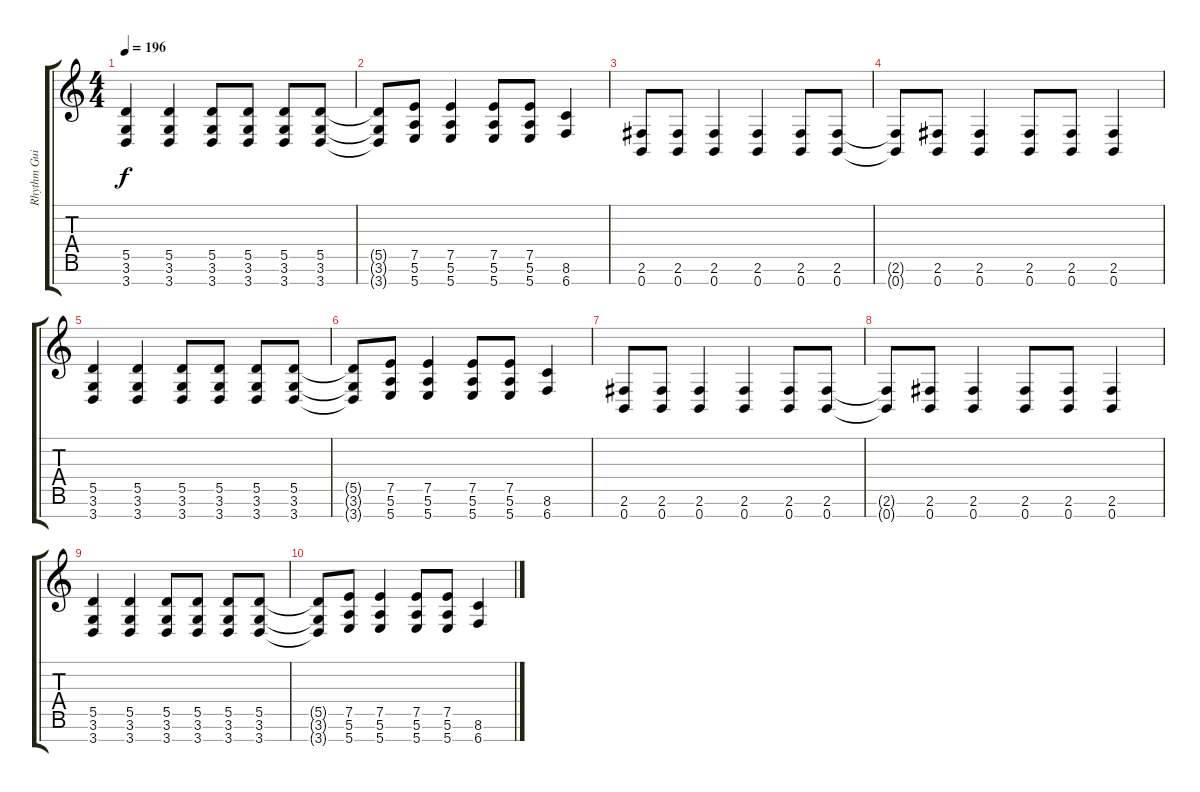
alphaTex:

\track ("Rhythm Guitar R" "Rhythm Gui") {instrument distortionguitar}
\staff {score tabs}
\tuning (E4 B3 G3 D3 A2 E2 B1) {hide}
\ts (4 4)
\tempo 196
\clef g2
\ks c
(5.5 3.6 3.7).4{dy f} (5.5 3.6 3.7).4 (5.5 3.6 3.7).8 (5.5 3.6 3.7).8 (5.5 3.6 3.7).8 (5.5 3.6 3.7).8 |
(5.5{t} 3.6{t} 3.7{t}).8 (7.5 5.6 5.7).8 (7.5 5.6 5.7).4 (7.5 5.6 5.7).8 (7.5 5.6 5.7).8 (8.6 6.7).4 |
(2.6 0.7).8 (2.6 0.7).8 (2.6 0.7).4 (2.6 0.7).4 (2.6 0.7).8 (2.6 0.7).8 |
(2.6{t} 0.7{t}).8 (2.6 0.7).8 (2.6 0.7).4 (2.6 0.7).8 (2.6 0.7).8 (2.6 0.7).4 |
(5.5 3.6 3.7).4 (5.5 3.6 3.7).4 (5.5 3.6 3.7).8 (5.5 3.6 3.7).8 (5.5 3.6 3.7).8 (5.5 3.6 3.7).8 |
(5.5{t} 3.6{t} 3.7{t}).8 (7.5 5.6 5.7).8 (7.5 5.6 5.7).4 (7.5 5.6 5.7).8 (7.5 5.6 5.7).8 (8.6 6.7).4 |
(2.6 0.7).8 (2.6 0.7).8 (2.6 0.7).4 (2.6 0.7).4 (2.6 0.7).8 (2.6 0.7).8 |
(2.6{t} 0.7{t}).8 (2.6 0.7).8 (2.6 0.7).4 (2.6 0.7).8 (2.6 0.7).8 (2.6 0.7).4 |
(5.5 3.6 3.7).4 (5.5 3.6 3.7).4 (5.5 3.6 3.7).8 (5.5 3.6 3.7).8 (5.5 3.6 3.7).8 (5.5 3.6 3.7).8 |
(5.5{t} 3.6{t} 3.7{t}).8 (7.5 5.6 5.7).8 (7.5 5.6 5.7).4 (7.5 5.6 5.7).8 (7.5 5.6 5.7).8 (8.6 6.7).4
